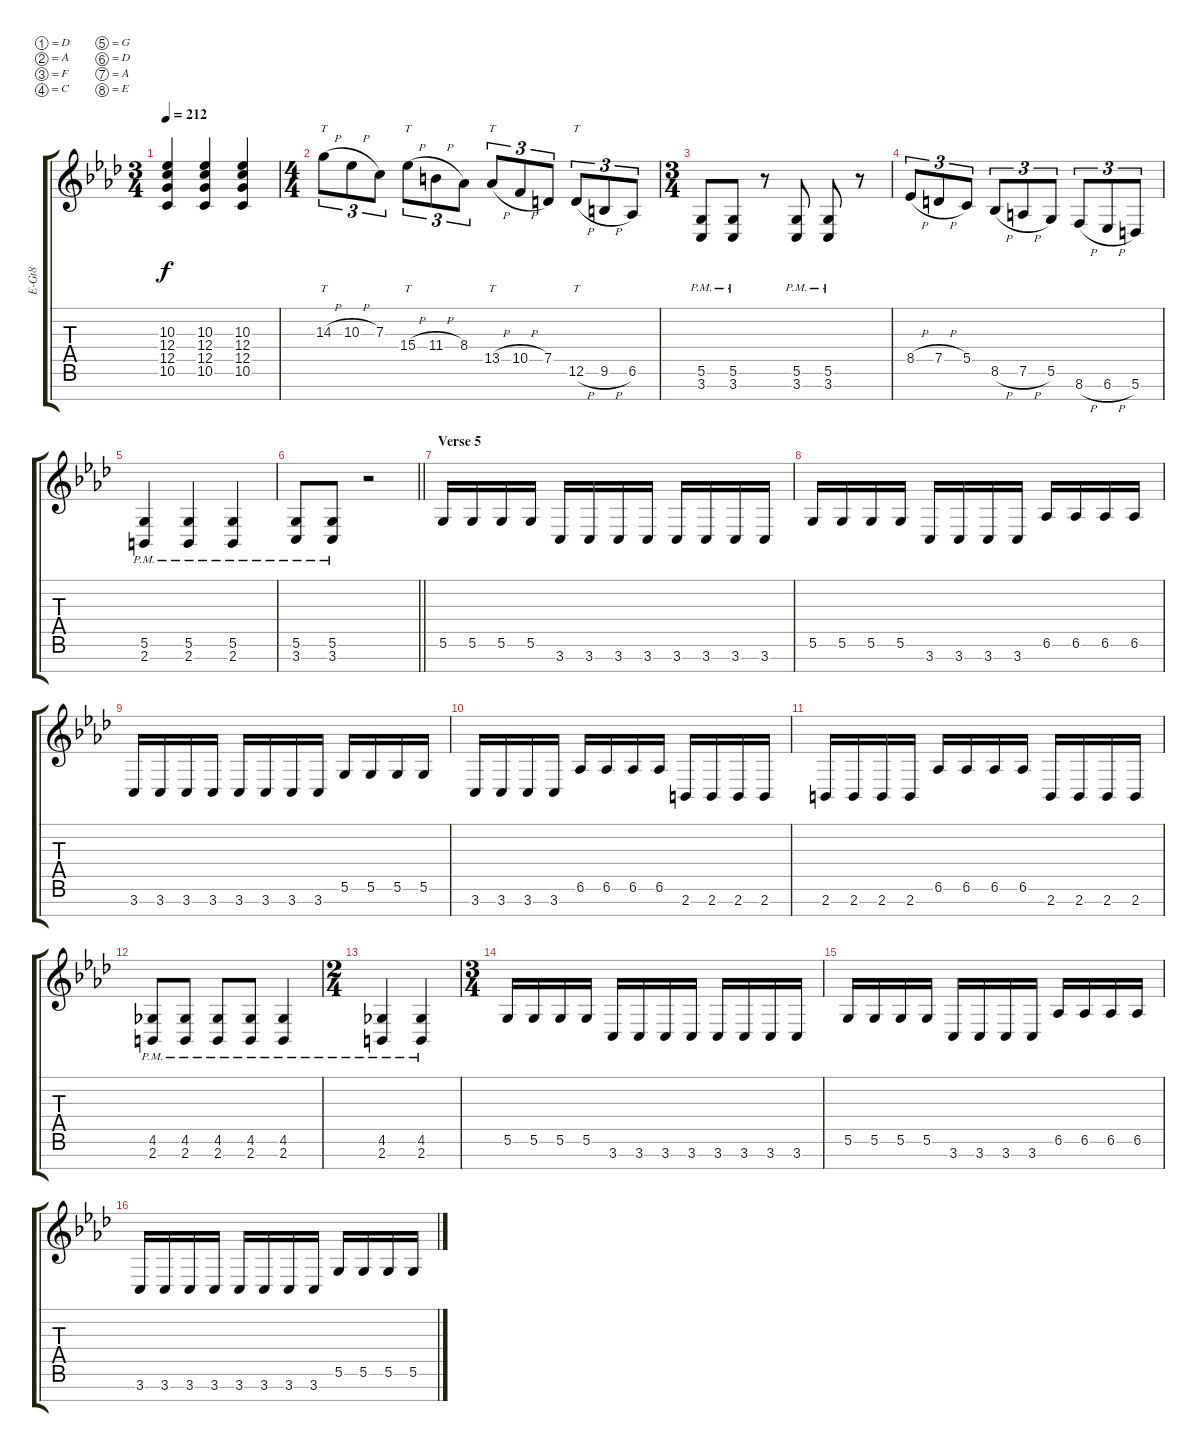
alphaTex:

\bracketExtendMode groupsimilarinstruments
\otherSystemsTrackNameOrientation horizontal
\track ("Simon Girard" "E-Gt8") {instrument distortionguitar}
\staff {score tabs}
\tuning (D4 A3 F3 C3 G2 D2 A1 E1)
\ts (3 4)
\tempo 212
\clef g2
\ks ab
(10.3{acc forcenatural} 12.4{acc forcenatural} 12.5{acc forcenatural} 10.6{acc forcenatural}).4{dy f beam Up} (10.3{acc forcenatural} 12.4{acc forcenatural} 12.5{acc forcenatural} 10.6{acc forcenatural}).4{beam Up} (10.3{acc forcenatural} 12.4{acc forcenatural} 12.5{acc forcenatural} 10.6{acc forcenatural}).4{beam Up} |
\ts (4 4)
\beaming (8 2 2 2 2)
14.3{h acc forcenatural}.8{tt tu (3 2) beam Down} 10.3{h acc forcenatural}.8{tu (3 2) beam Down} 7.3{acc forcenatural}.8{tu (3 2) beam Down} 15.4{h acc forcenatural}.8{tt tu (3 2) beam Down} 11.4{h acc #}.8{tu (3 2) beam Down} 8.4{acc b}.8{tu (3 2) beam Down} 13.5{h acc b}.8{tt tu (3 2) beam Up} 10.5{h acc forcenatural}.8{tu (3 2) beam Up} 7.5{acc forcenatural}.8{tu (3 2) beam Up} 12.6{h acc forcenatural}.8{tt tu (3 2) beam Up} 9.6{h acc #}.8{tu (3 2) beam Up} 6.6{acc b}.8{tu (3 2) beam Up} |
\ts (3 4)
\beaming (8 2 2 2 2)
(5.6{pm acc forcenatural} 3.7{pm acc forcenatural}).8{beam Up} (5.6{pm acc forcenatural} 3.7{pm acc forcenatural}).8{beam Up} r.8{beam Up} (5.6{pm acc forcenatural} 3.7{pm acc forcenatural}).8{beam Up} (5.6{pm acc forcenatural} 3.7{pm acc forcenatural}).8{beam Up} r.8{beam Up} |
8.5{h acc forcenatural}.8{tu (3 2) beam Up} 7.5{h acc forcenatural}.8{tu (3 2) beam Up} 5.5{acc forcenatural}.8{tu (3 2) beam Up} 8.6{h acc forcenatural}.8{tu (3 2) beam Up} 7.6{h acc forcenatural}.8{tu (3 2) beam Up} 5.6{acc forcenatural}.8{tu (3 2) beam Up} 8.7{h acc forcenatural}.8{tu (3 2) beam Up} 6.7{h acc forcenatural}.8{tu (3 2) beam Up} 5.7{acc forcenatural}.8{tu (3 2) beam Up} |
(5.6{pm acc forcenatural} 2.7{pm acc #}).4{beam Up} (5.6{pm acc forcenatural} 2.7{pm acc #}).4{beam Up} (5.6{pm acc forcenatural} 2.7{pm acc #}).4{beam Up} |
\barLineRight lightlight
(5.6{pm acc forcenatural} 3.7{pm acc forcenatural}).8{beam Up} (5.6{pm acc forcenatural} 3.7{pm acc forcenatural}).8{beam Up} r.2{beam Up} |
\section ("" "Verse 5")
5.6{acc forcenatural}.16{beam Up} 5.6{acc forcenatural}.16{beam Up} 5.6{acc forcenatural}.16{beam Up} 5.6{acc forcenatural}.16{beam Up} 3.7{acc forcenatural}.16{beam Up} 3.7{acc forcenatural}.16{beam Up} 3.7{acc forcenatural}.16{beam Up} 3.7{acc forcenatural}.16{beam Up} 3.7{acc forcenatural}.16{beam Up} 3.7{acc forcenatural}.16{beam Up} 3.7{acc forcenatural}.16{beam Up} 3.7{acc forcenatural}.16{beam Up} |
5.6{acc forcenatural}.16{beam Up} 5.6{acc forcenatural}.16{beam Up} 5.6{acc forcenatural}.16{beam Up} 5.6{acc forcenatural}.16{beam Up} 3.7{acc forcenatural}.16{beam Up} 3.7{acc forcenatural}.16{beam Up} 3.7{acc forcenatural}.16{beam Up} 3.7{acc forcenatural}.16{beam Up} 6.6{acc b}.16{beam Up} 6.6{acc b}.16{beam Up} 6.6{acc b}.16{beam Up} 6.6{acc b}.16{beam Up} |
3.7{acc forcenatural}.16{beam Up} 3.7{acc forcenatural}.16{beam Up} 3.7{acc forcenatural}.16{beam Up} 3.7{acc forcenatural}.16{beam Up} 3.7{acc forcenatural}.16{beam Up} 3.7{acc forcenatural}.16{beam Up} 3.7{acc forcenatural}.16{beam Up} 3.7{acc forcenatural}.16{beam Up} 5.6{acc forcenatural}.16{beam Up} 5.6{acc forcenatural}.16{beam Up} 5.6{acc forcenatural}.16{beam Up} 5.6{acc forcenatural}.16{beam Up} |
3.7{acc forcenatural}.16{beam Up} 3.7{acc forcenatural}.16{beam Up} 3.7{acc forcenatural}.16{beam Up} 3.7{acc forcenatural}.16{beam Up} 6.6{acc b}.16{beam Up} 6.6{acc b}.16{beam Up} 6.6{acc b}.16{beam Up} 6.6{acc b}.16{beam Up} 2.7{acc #}.16{beam Up} 2.7{acc #}.16{beam Up} 2.7{acc #}.16{beam Up} 2.7{acc #}.16{beam Up} |
2.7{acc #}.16{beam Up} 2.7{acc #}.16{beam Up} 2.7{acc #}.16{beam Up} 2.7{acc #}.16{beam Up} 6.6{acc b}.16{beam Up} 6.6{acc b}.16{beam Up} 6.6{acc b}.16{beam Up} 6.6{acc b}.16{beam Up} 2.7{acc #}.16{beam Up} 2.7{acc #}.16{beam Up} 2.7{acc #}.16{beam Up} 2.7{acc #}.16{beam Up} |
(4.6{pm acc b} 2.7{pm acc #}).8{beam Up} (4.6{pm acc b} 2.7{pm acc #}).8{beam Up} (4.6{pm acc b} 2.7{pm acc #}).8{beam Up} (4.6{pm acc b} 2.7{pm acc #}).8{beam Up} (4.6{pm acc b} 2.7{pm acc #}).4{beam Up} |
\ts (2 4)
\beaming (8 2 2 2 2)
(4.6{pm acc b} 2.7{pm acc #}).4{beam Up} (4.6{pm acc b} 2.7{pm acc #}).4{beam Up} |
\ts (3 4)
\beaming (8 2 2 2 2)
5.6{acc forcenatural}.16{beam Up} 5.6{acc forcenatural}.16{beam Up} 5.6{acc forcenatural}.16{beam Up} 5.6{acc forcenatural}.16{beam Up} 3.7{acc forcenatural}.16{beam Up} 3.7{acc forcenatural}.16{beam Up} 3.7{acc forcenatural}.16{beam Up} 3.7{acc forcenatural}.16{beam Up} 3.7{acc forcenatural}.16{beam Up} 3.7{acc forcenatural}.16{beam Up} 3.7{acc forcenatural}.16{beam Up} 3.7{acc forcenatural}.16{beam Up} |
5.6{acc forcenatural}.16{beam Up} 5.6{acc forcenatural}.16{beam Up} 5.6{acc forcenatural}.16{beam Up} 5.6{acc forcenatural}.16{beam Up} 3.7{acc forcenatural}.16{beam Up} 3.7{acc forcenatural}.16{beam Up} 3.7{acc forcenatural}.16{beam Up} 3.7{acc forcenatural}.16{beam Up} 6.6{acc b}.16{beam Up} 6.6{acc b}.16{beam Up} 6.6{acc b}.16{beam Up} 6.6{acc b}.16{beam Up} |
3.7{acc forcenatural}.16{beam Up} 3.7{acc forcenatural}.16{beam Up} 3.7{acc forcenatural}.16{beam Up} 3.7{acc forcenatural}.16{beam Up} 3.7{acc forcenatural}.16{beam Up} 3.7{acc forcenatural}.16{beam Up} 3.7{acc forcenatural}.16{beam Up} 3.7{acc forcenatural}.16{beam Up} 5.6{acc forcenatural}.16{beam Up} 5.6{acc forcenatural}.16{beam Up} 5.6{acc forcenatural}.16{beam Up} 5.6{acc forcenatural}.16{beam Up}
